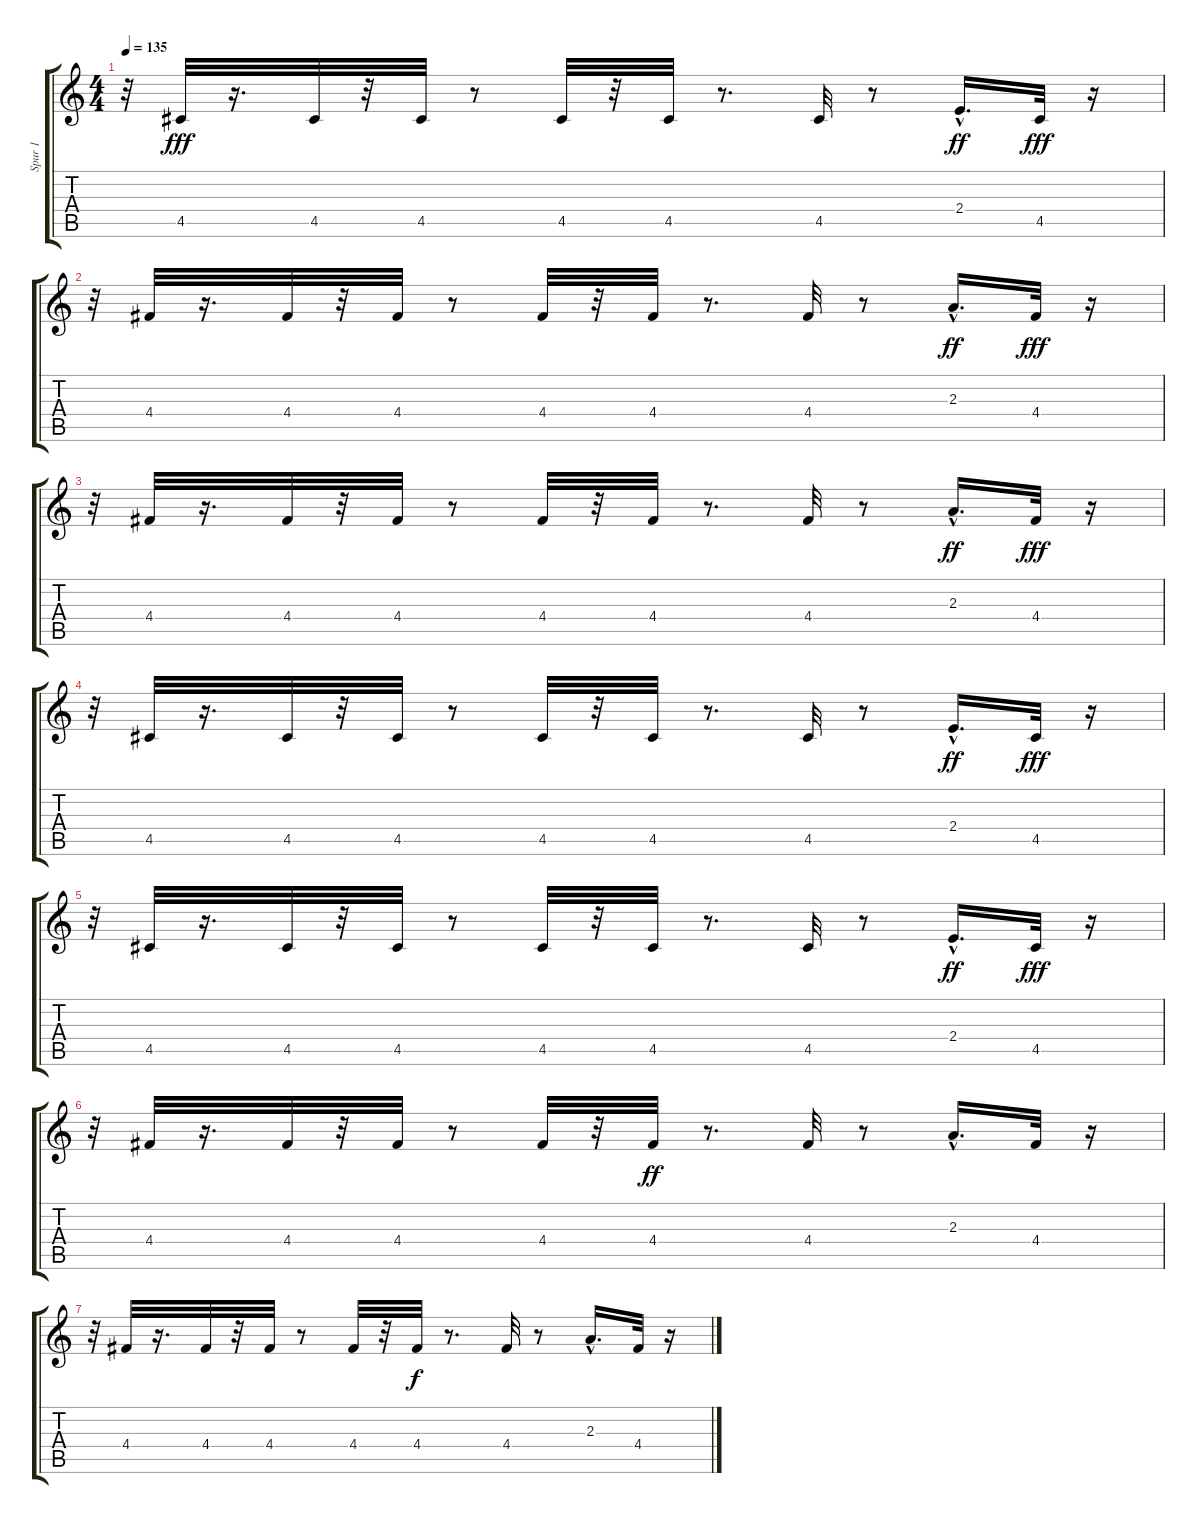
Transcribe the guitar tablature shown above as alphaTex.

\track ("Spur 1" "Spur 1") {instrument electricguitarclean}
\staff {score tabs}
\tuning (E4 B3 G3 D3 A2 E2) {hide}
\ts (4 4)
\tempo 135
\clef g2
\ks c
r.32{dy fff} 4.5.32 r.16{d} 4.5.32 r.32 4.5.32 r.8 4.5.32 r.32 4.5.32 r.8{d} 4.5.32 r.8 2.4{hac}.16{d dy ff} 4.5.32{dy fff} r.16 |
r.32 4.4.32 r.16{d} 4.4.32 r.32 4.4.32 r.8 4.4.32 r.32 4.4.32 r.8{d} 4.4.32 r.8 2.3{hac}.16{d dy ff} 4.4.32{dy fff} r.16 |
r.32 4.4.32 r.16{d} 4.4.32 r.32 4.4.32 r.8 4.4.32 r.32 4.4.32 r.8{d} 4.4.32 r.8 2.3{hac}.16{d dy ff} 4.4.32{dy fff} r.16 |
r.32 4.5.32 r.16{d} 4.5.32 r.32 4.5.32 r.8 4.5.32 r.32 4.5.32 r.8{d} 4.5.32 r.8 2.4{hac}.16{d dy ff} 4.5.32{dy fff} r.16 |
r.32 4.5.32 r.16{d} 4.5.32 r.32 4.5.32 r.8 4.5.32 r.32 4.5.32 r.8{d} 4.5.32 r.8 2.4{hac}.16{d dy ff} 4.5.32{dy fff} r.16 |
r.32 4.4.32 r.16{d} 4.4.32 r.32 4.4.32 r.8 4.4.32 r.32 4.4.32{dy ff} r.8{d} 4.4.32 r.8 2.3{hac}.16{d} 4.4.32 r.16 |
r.32 4.4.32 r.16{d} 4.4.32 r.32 4.4.32 r.8 4.4.32 r.32 4.4.32{dy f} r.8{d} 4.4.32 r.8 2.3{hac}.16{d} 4.4.32 r.16
